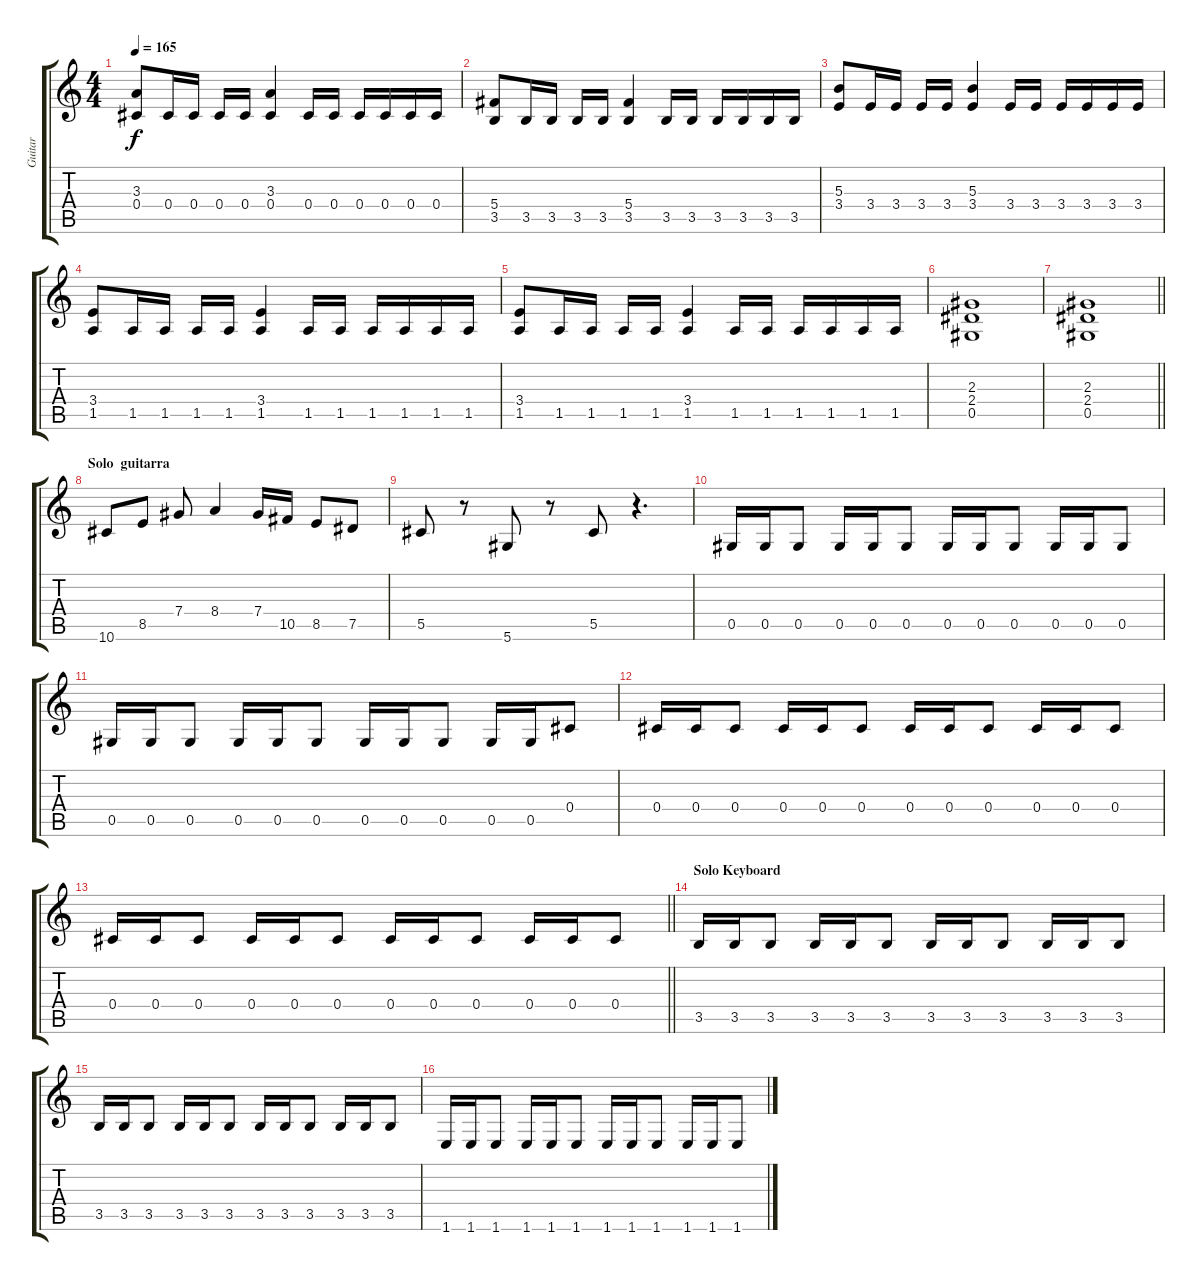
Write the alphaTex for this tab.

\track ("Guitar " "Guitar ") {instrument acousticguitarsteel}
\staff {score tabs}
\tuning (Eb4 Bb3 Gb3 Db3 Ab2 Eb2) {hide}
\ts (4 4)
\tempo 165
\clef g2
\ks c
(3.3 0.4).8{dy f} 0.4.16 0.4.16 0.4.16 0.4.16 (3.3 0.4).4 0.4.16 0.4.16 0.4.16 0.4.16 0.4.16 0.4.16 |
(5.4 3.5).8 3.5.16 3.5.16 3.5.16 3.5.16 (5.4 3.5).4 3.5.16 3.5.16 3.5.16 3.5.16 3.5.16 3.5.16 |
(5.3 3.4).8 3.4.16 3.4.16 3.4.16 3.4.16 (5.3 3.4).4 3.4.16 3.4.16 3.4.16 3.4.16 3.4.16 3.4.16 |
(3.4 1.5).8 1.5.16 1.5.16 1.5.16 1.5.16 (3.4 1.5).4 1.5.16 1.5.16 1.5.16 1.5.16 1.5.16 1.5.16 |
(3.4 1.5).8 1.5.16 1.5.16 1.5.16 1.5.16 (3.4 1.5).4 1.5.16 1.5.16 1.5.16 1.5.16 1.5.16 1.5.16 |
(2.3 2.4 0.5).1 |
\barLineRight lightlight
(2.3 2.4 0.5).1 |
\section ("" "Solo  guitarra")
10.6.8 8.5.8 7.4.8 8.4.4 7.4.16 10.5.16 8.5.8 7.5.8 |
5.5.8 r.8 5.6.8 r.8 5.5.8 r.4{d} |
0.5.16{volume 14 balance 8} 0.5.16 0.5.8 0.5.16 0.5.16 0.5.8 0.5.16 0.5.16 0.5.8 0.5.16 0.5.16 0.5.8 |
0.5.16 0.5.16 0.5.8 0.5.16 0.5.16 0.5.8 0.5.16 0.5.16 0.5.8 0.5.16 0.5.16 0.4.8 |
0.4.16 0.4.16 0.4.8 0.4.16 0.4.16 0.4.8 0.4.16 0.4.16 0.4.8 0.4.16 0.4.16 0.4.8 |
\barLineRight lightlight
0.4.16 0.4.16 0.4.8 0.4.16 0.4.16 0.4.8 0.4.16 0.4.16 0.4.8 0.4.16 0.4.16 0.4.8 |
\section ("" "Solo Keyboard")
3.5.16 3.5.16 3.5.8 3.5.16 3.5.16 3.5.8 3.5.16 3.5.16 3.5.8 3.5.16 3.5.16 3.5.8 |
3.5.16 3.5.16 3.5.8 3.5.16 3.5.16 3.5.8 3.5.16 3.5.16 3.5.8 3.5.16 3.5.16 3.5.8 |
1.6.16 1.6.16 1.6.8 1.6.16 1.6.16 1.6.8 1.6.16 1.6.16 1.6.8 1.6.16 1.6.16 1.6.8
